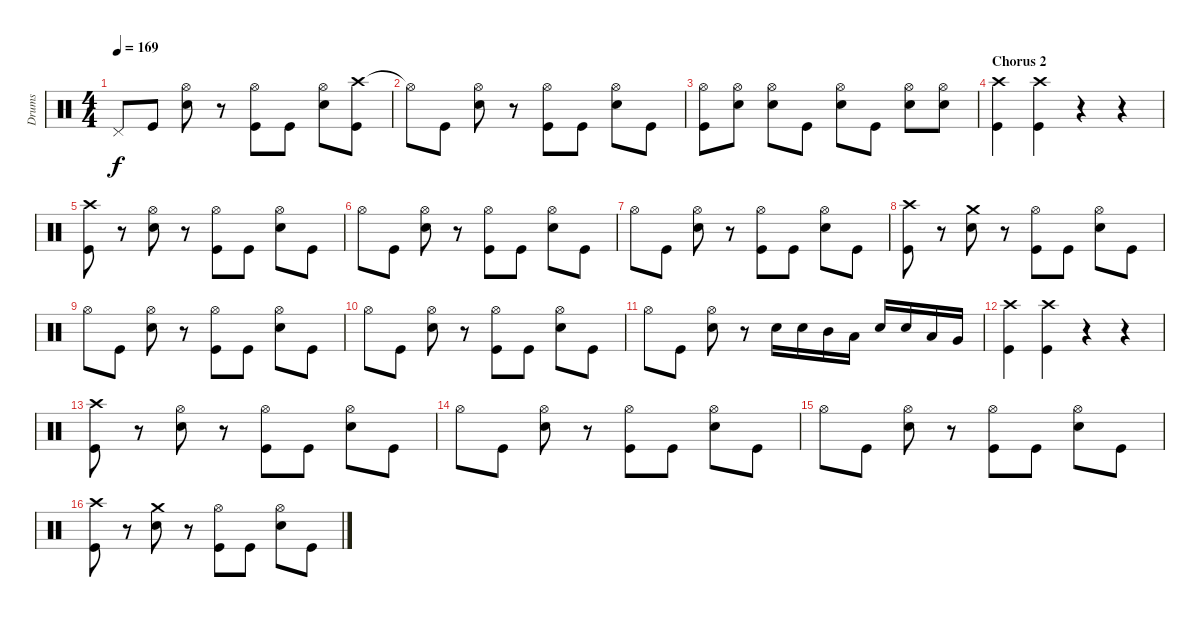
\track ("Drums" "Drums") {instrument percussion}
\staff {score}
\articulation defaults
\ts (4 4)
\tempo 169
\clef neutral
\ks c "Pedal Hi-Hat (hit)"{t}.8{dy f} "Kick (hit)".8
("Hi-Hat (open)" "Electric Snare (hit)").8 r.8 ("Hi-Hat (open)" "Kick (hit)").8 "Kick (hit)".8 ("Hi-Hat (open)" "Electric Snare (hit)").8 ("Crash high (hit)" "Kick (hit)").8 |
"Hi-Hat (open)"{t}.8 "Kick (hit)".8 ("Hi-Hat (open)" "Electric Snare (hit)").8 r.8 ("Hi-Hat (open)" "Kick (hit)").8 "Kick (hit)".8 ("Hi-Hat (open)" "Electric Snare (hit)").8 "Kick (hit)".8 |
("Hi-Hat (open)" "Kick (hit)").8 ("Hi-Hat (open)" "Electric Snare (hit)").8 ("Hi-Hat (open)" "Electric Snare (hit)").8 "Kick (hit)".8 ("Hi-Hat (open)" "Electric Snare (hit)").8 "Kick (hit)".8 ("Hi-Hat (open)" "Electric Snare (hit)").8 ("Hi-Hat (open)" "Electric Snare (hit)").8 |
\section ("" "Chorus 2")
("Crash high (hit)" "Kick (hit)").4 ("Crash high (hit)" "Kick (hit)").4{volume 0} r.4 r.4 |
("Crash high (hit)" "Kick (hit)").8{volume 16} r.8 ("Hi-Hat (open)" "Electric Snare (hit)").8 r.8 ("Hi-Hat (open)" "Kick (hit)").8 "Kick (hit)".8 ("Hi-Hat (open)" "Electric Snare (hit)").8 "Kick (hit)".8 |
"Hi-Hat (open)".8 "Kick (hit)".8 ("Hi-Hat (open)" "Electric Snare (hit)").8 r.8 ("Hi-Hat (open)" "Kick (hit)").8 "Kick (hit)".8 ("Hi-Hat (open)" "Electric Snare (hit)").8 "Kick (hit)".8 |
"Hi-Hat (open)".8 "Kick (hit)".8 ("Hi-Hat (open)" "Electric Snare (hit)").8 r.8 ("Hi-Hat (open)" "Kick (hit)").8 "Kick (hit)".8 ("Hi-Hat (open)" "Electric Snare (hit)").8 "Kick (hit)".8 |
("Crash high (hit)" "Kick (hit)").8 r.8 ("Crash medium (hit)" "Electric Snare (hit)").8 r.8 ("Hi-Hat (open)" "Kick (hit)").8 "Kick (hit)".8 ("Hi-Hat (open)" "Electric Snare (hit)").8 "Kick (hit)".8 |
"Hi-Hat (open)".8 "Kick (hit)".8 ("Hi-Hat (open)" "Electric Snare (hit)").8 r.8 ("Hi-Hat (open)" "Kick (hit)").8 "Kick (hit)".8 ("Hi-Hat (open)" "Electric Snare (hit)").8 "Kick (hit)".8 |
"Hi-Hat (open)".8 "Kick (hit)".8 ("Hi-Hat (open)" "Electric Snare (hit)").8 r.8 ("Hi-Hat (open)" "Kick (hit)").8 "Kick (hit)".8 ("Hi-Hat (open)" "Electric Snare (hit)").8 "Kick (hit)".8 |
"Hi-Hat (open)".8 "Kick (hit)".8 ("Hi-Hat (open)" "Electric Snare (hit)").8 r.8 "Electric Snare (hit)".16 "Electric Snare (hit)".16 "Mid Tom (hit)".16 "Low Tom (hit)".16 "Electric Snare (hit)".16 "Electric Snare (hit)".16 "Low Tom (hit)".16 "Very Low Tom (hit)".16 |
("Crash high (hit)" "Kick (hit)").4 ("Crash high (hit)" "Kick (hit)").4{volume 0} r.4 r.4 |
("Crash high (hit)" "Kick (hit)").8{volume 16} r.8 ("Hi-Hat (open)" "Electric Snare (hit)").8 r.8 ("Hi-Hat (open)" "Kick (hit)").8 "Kick (hit)".8 ("Hi-Hat (open)" "Electric Snare (hit)").8 "Kick (hit)".8 |
"Hi-Hat (open)".8 "Kick (hit)".8 ("Hi-Hat (open)" "Electric Snare (hit)").8 r.8 ("Hi-Hat (open)" "Kick (hit)").8 "Kick (hit)".8 ("Hi-Hat (open)" "Electric Snare (hit)").8 "Kick (hit)".8 |
"Hi-Hat (open)".8 "Kick (hit)".8 ("Hi-Hat (open)" "Electric Snare (hit)").8 r.8 ("Hi-Hat (open)" "Kick (hit)").8 "Kick (hit)".8 ("Hi-Hat (open)" "Electric Snare (hit)").8 "Kick (hit)".8 |
("Crash high (hit)" "Kick (hit)").8 r.8 ("Crash medium (hit)" "Electric Snare (hit)").8 r.8 ("Hi-Hat (open)" "Kick (hit)").8 "Kick (hit)".8 ("Hi-Hat (open)" "Electric Snare (hit)").8 "Kick (hit)".8
